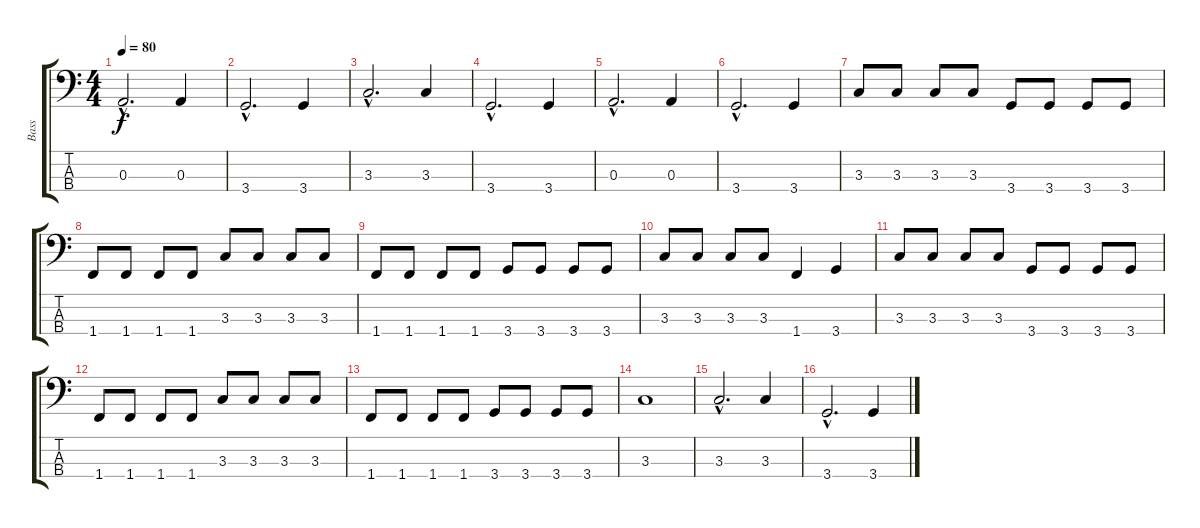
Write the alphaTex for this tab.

\track ("Bass" "Bass") {instrument electricbassfinger}
\staff {score tabs}
\tuning (G2 D2 A1 E1) {hide}
\ts (4 4)
\tempo 80
\clef f4
\ks c
0.3{hac}.2{d dy f} 0.3.4 |
3.4{hac}.2{d} 3.4.4 |
3.3{hac}.2{d} 3.3.4 |
3.4{hac}.2{d} 3.4.4 |
0.3{hac}.2{d} 0.3.4 |
3.4{hac}.2{d} 3.4.4 |
3.3.8 3.3.8 3.3.8 3.3.8 3.4.8 3.4.8 3.4.8 3.4.8 |
1.4.8 1.4.8 1.4.8 1.4.8 3.3.8 3.3.8 3.3.8 3.3.8 |
1.4.8 1.4.8 1.4.8 1.4.8 3.4.8 3.4.8 3.4.8 3.4.8 |
3.3.8 3.3.8 3.3.8 3.3.8 1.4.4 3.4.4 |
3.3.8 3.3.8 3.3.8 3.3.8 3.4.8 3.4.8 3.4.8 3.4.8 |
1.4.8 1.4.8 1.4.8 1.4.8 3.3.8 3.3.8 3.3.8 3.3.8 |
1.4.8 1.4.8 1.4.8 1.4.8 3.4.8 3.4.8 3.4.8 3.4.8 |
3.3.1 |
3.3{hac}.2{d} 3.3.4 |
3.4{hac}.2{d} 3.4.4
